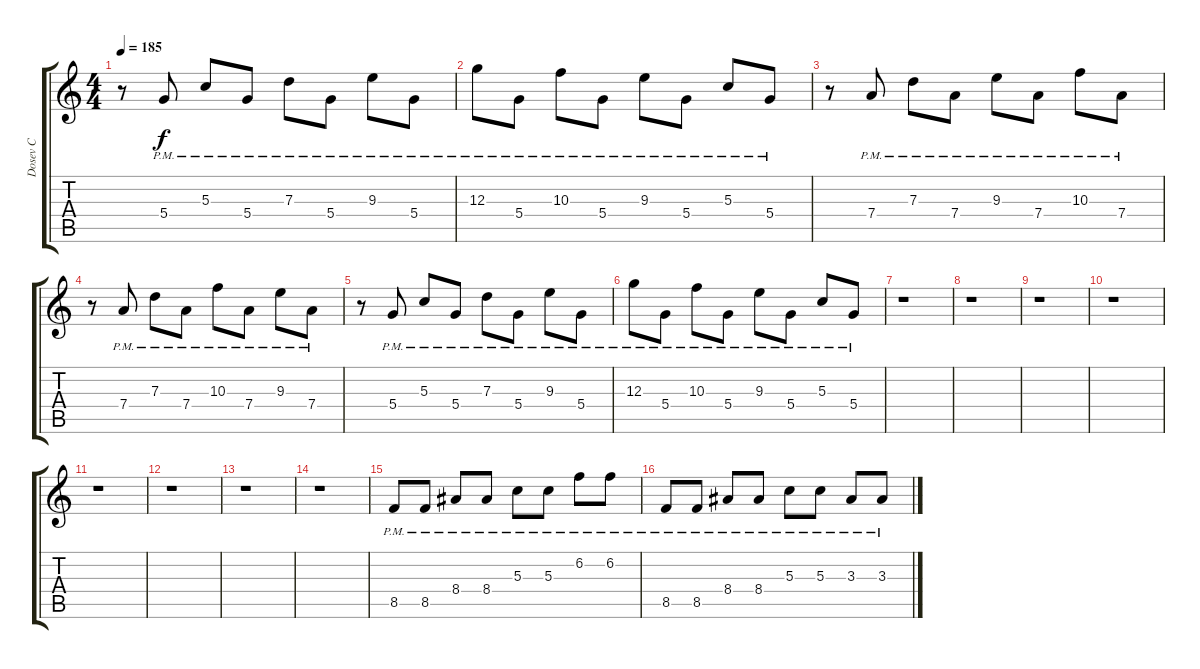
\track ("Dosev C" "Dosev C") {instrument distortionguitar}
\staff {score tabs}
\tuning (E4 B3 G3 D3 A2 E2) {hide}
\ts (4 4)
\tempo 185
\clef g2
\ks c
r.8{dy f} 5.4{pm}.8 5.3{pm}.8 5.4{pm}.8 7.3{pm}.8 5.4{pm}.8 9.3{pm}.8 5.4{pm}.8 |
12.3{pm}.8 5.4{pm}.8 10.3{pm}.8 5.4{pm}.8 9.3{pm}.8 5.4{pm}.8 5.3{pm}.8 5.4{pm}.8 |
r.8 7.4{pm}.8 7.3{pm}.8 7.4{pm}.8 9.3{pm}.8 7.4{pm}.8 10.3{pm}.8 7.4{pm}.8 |
r.8 7.4{pm}.8 7.3{pm}.8 7.4{pm}.8 10.3{pm}.8 7.4{pm}.8 9.3{pm}.8 7.4{pm}.8 |
r.8 5.4{pm}.8 5.3{pm}.8 5.4{pm}.8 7.3{pm}.8 5.4{pm}.8 9.3{pm}.8 5.4{pm}.8 |
12.3{pm}.8 5.4{pm}.8 10.3{pm}.8 5.4{pm}.8 9.3{pm}.8 5.4{pm}.8 5.3{pm}.8 5.4{pm}.8 |
r.1 |
r.1 |
r.1 |
r.1 |
r.1 |
r.1 |
r.1 |
r.1 |
8.5{pm}.8 8.5{pm}.8 8.4{pm}.8 8.4{pm}.8 5.3{pm}.8 5.3{pm}.8 6.2{pm}.8 6.2{pm}.8 |
8.5{pm}.8 8.5{pm}.8 8.4{pm}.8 8.4{pm}.8 5.3{pm}.8 5.3{pm}.8 3.3{pm}.8 3.3{pm}.8
